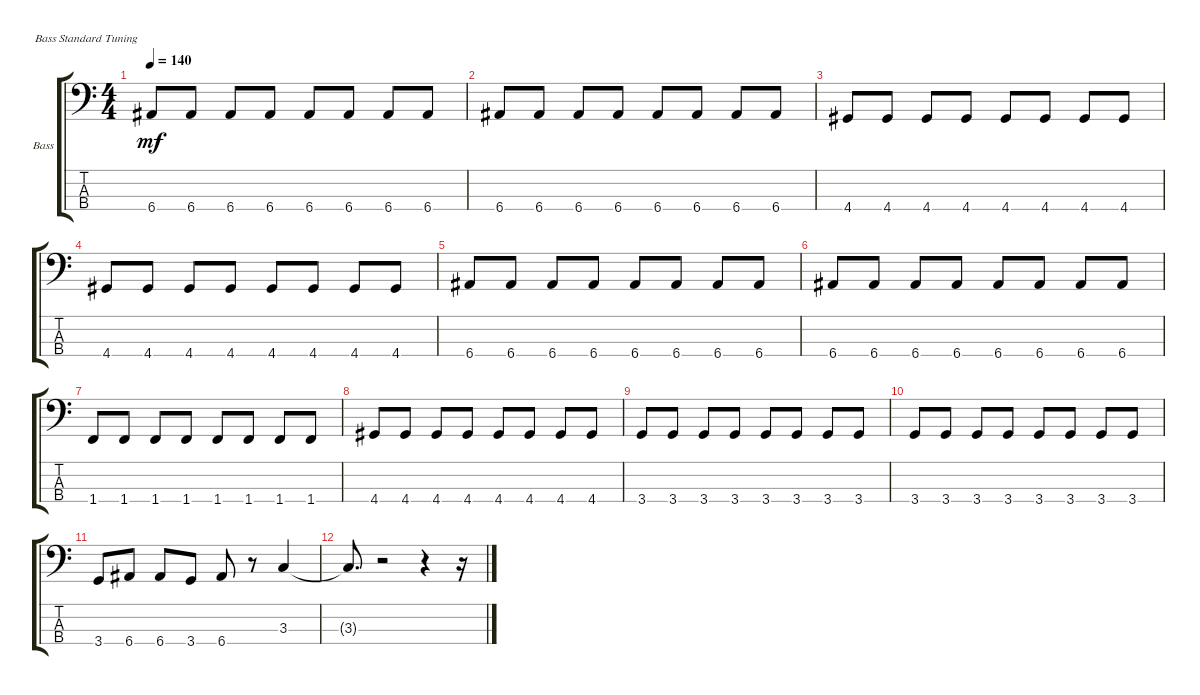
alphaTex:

\bracketExtendMode groupsimilarinstruments
\firstSystemTrackNameOrientation horizontal
\otherSystemsTrackNameOrientation horizontal
\track ("Bass" "Bass") {instrument synthbass1}
\staff {score tabs}
\tuning (G2 D2 A1 E1)
\ts (4 4)
\tempo 140
\clef f4
\scale
0.25
\ks c
6.4.8{dy mf} 6.4.8 6.4.8 6.4.8 6.4.8 6.4.8 6.4.8 6.4.8 |
\scale
0.25 6.4.8 6.4.8 6.4.8 6.4.8 6.4.8 6.4.8 6.4.8 6.4.8 |
\scale
0.25 4.4.8 4.4.8 4.4.8 4.4.8 4.4.8 4.4.8 4.4.8 4.4.8 |
\scale
0.25 4.4.8 4.4.8 4.4.8 4.4.8 4.4.8 4.4.8 4.4.8 4.4.8 |
\scale
0.250774 6.4.8 6.4.8 6.4.8 6.4.8 6.4.8 6.4.8 6.4.8 6.4.8 |
\scale
0.250774 6.4.8 6.4.8 6.4.8 6.4.8 6.4.8 6.4.8 6.4.8 6.4.8 |
\scale
0.247678 1.4.8 1.4.8 1.4.8 1.4.8 1.4.8 1.4.8 1.4.8 1.4.8 |
\scale
0.250774 4.4.8 4.4.8 4.4.8 4.4.8 4.4.8 4.4.8 4.4.8 4.4.8 |
\scale
0.261438 3.4.8 3.4.8 3.4.8 3.4.8 3.4.8 3.4.8 3.4.8 3.4.8 |
\scale
0.261438 3.4.8 3.4.8 3.4.8 3.4.8 3.4.8 3.4.8 3.4.8 3.4.8 |
\scale
0.26634 3.4.8 6.4.8 6.4.8 3.4.8 6.4.8 r.8 3.3.4 |
\scale
0.210784 3.3{t}.8{d} r.2 r.4 r.16
